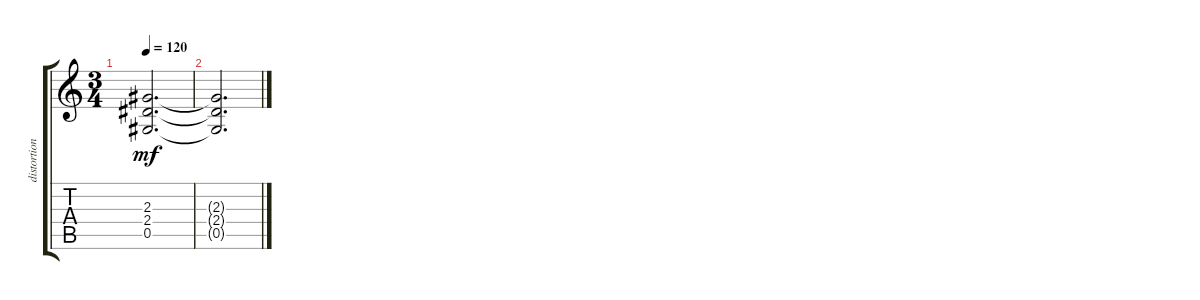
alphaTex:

\track ("distortion guitar" "distortion") {instrument distortionguitar}
\staff {score tabs}
\tuning (Eb4 Bb3 Gb3 Db3 Ab2 Eb2) {hide}
\ts (3 4)
\tempo 120
\clef g2
\ks c
(2.3 2.4 0.5).2{d dy mf} |
(2.3{t} 2.4{t} 0.5{t}).2{d}
